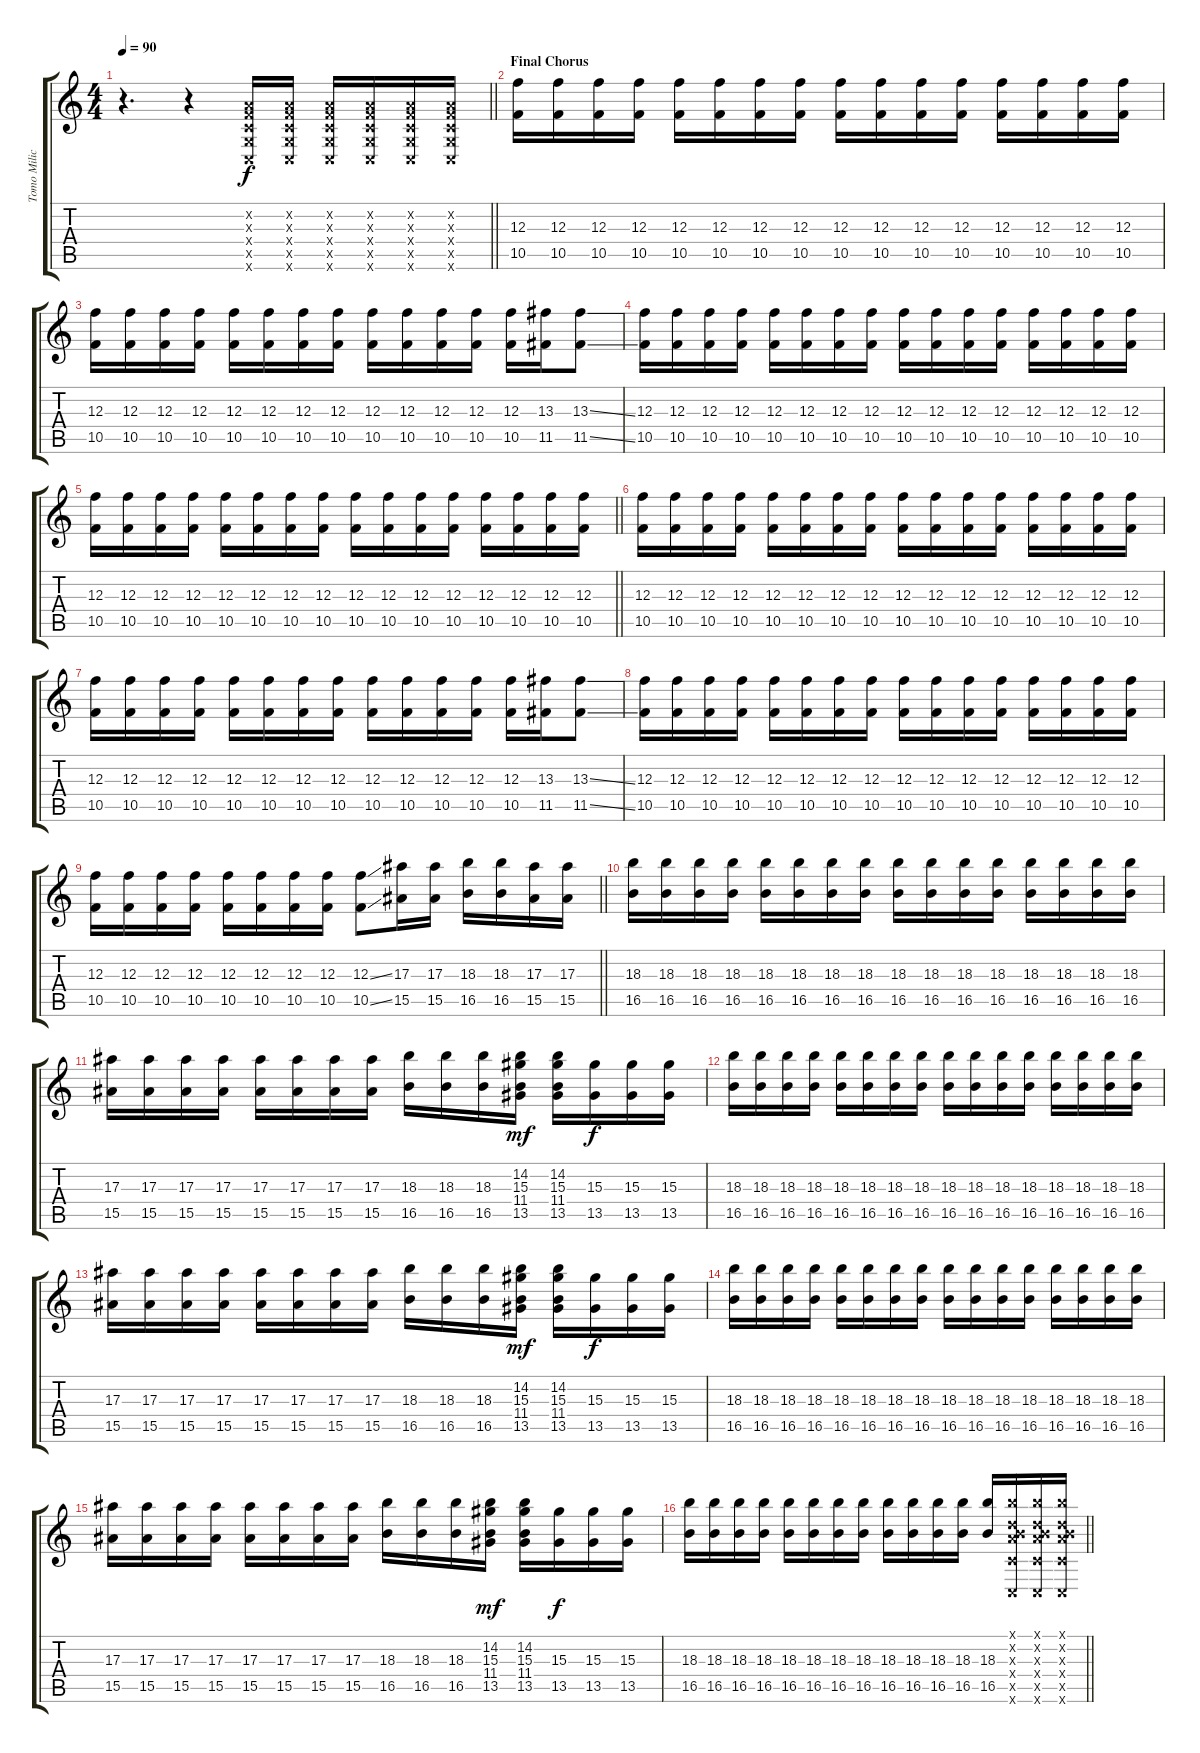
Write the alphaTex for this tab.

\track ("Tomo Milicevic  - Guitar" "Tomo Milic") {instrument overdrivenguitar}
\staff {score tabs}
\tuning (D4 A3 F3 C3 G2 C2) {hide}
\ts (4 4)
\tempo 90
\clef g2
\barLineRight lightlight
\ks c
r.4{d dy f} r.4{volume 13 instrument overdrivenguitar} (0.2{x} 0.3{x} 0.4{x} 0.5{x} 0.6{x}).16 (0.2{x} 0.3{x} 0.4{x} 0.5{x} 0.6{x}).16 (0.2{x} 0.3{x} 0.4{x} 0.5{x} 0.6{x}).16 (0.2{x} 0.3{x} 0.4{x} 0.5{x} 0.6{x}).16 (0.2{x} 0.3{x} 0.4{x} 0.5{x} 0.6{x}).16 (0.2{x} 0.3{x} 0.4{x} 0.5{x} 0.6{x}).16 |
\section ("" "Final Chorus")
(12.3 10.5).16 (12.3 10.5).16 (12.3 10.5).16 (12.3 10.5).16 (12.3 10.5).16 (12.3 10.5).16 (12.3 10.5).16 (12.3 10.5).16 (12.3 10.5).16 (12.3 10.5).16 (12.3 10.5).16 (12.3 10.5).16 (12.3 10.5).16 (12.3 10.5).16 (12.3 10.5).16 (12.3 10.5).16 |
(12.3 10.5).16 (12.3 10.5).16 (12.3 10.5).16 (12.3 10.5).16 (12.3 10.5).16 (12.3 10.5).16 (12.3 10.5).16 (12.3 10.5).16 (12.3 10.5).16 (12.3 10.5).16 (12.3 10.5).16 (12.3 10.5).16 (12.3 10.5).16 (13.3 11.5).16 (13.3{ss} 11.5{ss}).8 |
(12.3 10.5).16 (12.3 10.5).16 (12.3 10.5).16 (12.3 10.5).16 (12.3 10.5).16 (12.3 10.5).16 (12.3 10.5).16 (12.3 10.5).16 (12.3 10.5).16 (12.3 10.5).16 (12.3 10.5).16 (12.3 10.5).16 (12.3 10.5).16 (12.3 10.5).16 (12.3 10.5).16 (12.3 10.5).16 |
\barLineRight lightlight
(12.3 10.5).16 (12.3 10.5).16 (12.3 10.5).16 (12.3 10.5).16 (12.3 10.5).16 (12.3 10.5).16 (12.3 10.5).16 (12.3 10.5).16 (12.3 10.5).16 (12.3 10.5).16 (12.3 10.5).16 (12.3 10.5).16 (12.3 10.5).16 (12.3 10.5).16 (12.3 10.5).16 (12.3 10.5).16 |
(12.3 10.5).16 (12.3 10.5).16 (12.3 10.5).16 (12.3 10.5).16 (12.3 10.5).16 (12.3 10.5).16 (12.3 10.5).16 (12.3 10.5).16 (12.3 10.5).16 (12.3 10.5).16 (12.3 10.5).16 (12.3 10.5).16 (12.3 10.5).16 (12.3 10.5).16 (12.3 10.5).16 (12.3 10.5).16 |
(12.3 10.5).16 (12.3 10.5).16 (12.3 10.5).16 (12.3 10.5).16 (12.3 10.5).16 (12.3 10.5).16 (12.3 10.5).16 (12.3 10.5).16 (12.3 10.5).16 (12.3 10.5).16 (12.3 10.5).16 (12.3 10.5).16 (12.3 10.5).16 (13.3 11.5).16 (13.3{ss} 11.5{ss}).8 |
(12.3 10.5).16 (12.3 10.5).16 (12.3 10.5).16 (12.3 10.5).16 (12.3 10.5).16 (12.3 10.5).16 (12.3 10.5).16 (12.3 10.5).16 (12.3 10.5).16 (12.3 10.5).16 (12.3 10.5).16 (12.3 10.5).16 (12.3 10.5).16 (12.3 10.5).16 (12.3 10.5).16 (12.3 10.5).16 |
\barLineRight lightlight
(12.3 10.5).16 (12.3 10.5).16 (12.3 10.5).16 (12.3 10.5).16 (12.3 10.5).16 (12.3 10.5).16 (12.3 10.5).16 (12.3 10.5).16 (12.3{ss} 10.5{ss}).8 (17.3 15.5).16 (17.3 15.5).16 (18.3 16.5).16 (18.3 16.5).16 (17.3 15.5).16 (17.3 15.5).16 |
\section ("" "")
(18.3 16.5).16{instrument overdrivenguitar} (18.3 16.5).16 (18.3 16.5).16 (18.3 16.5).16 (18.3 16.5).16 (18.3 16.5).16 (18.3 16.5).16 (18.3 16.5).16 (18.3 16.5).16 (18.3 16.5).16 (18.3 16.5).16 (18.3 16.5).16 (18.3 16.5).16 (18.3 16.5).16 (18.3 16.5).16 (18.3 16.5).16 |
(17.3 15.5).16 (17.3 15.5).16 (17.3 15.5).16 (17.3 15.5).16 (17.3 15.5).16 (17.3 15.5).16 (17.3 15.5).16 (17.3 15.5).16 (18.3 16.5).16 (18.3 16.5).16 (18.3 16.5).16 (14.2 15.3 11.4 13.5).16{dy mf} (14.2 15.3 11.4 13.5).16 (15.3 13.5).16{dy f} (15.3 13.5).16 (15.3 13.5).16 |
(18.3 16.5).16{instrument overdrivenguitar} (18.3 16.5).16 (18.3 16.5).16 (18.3 16.5).16 (18.3 16.5).16 (18.3 16.5).16 (18.3 16.5).16 (18.3 16.5).16 (18.3 16.5).16 (18.3 16.5).16 (18.3 16.5).16 (18.3 16.5).16 (18.3 16.5).16 (18.3 16.5).16 (18.3 16.5).16 (18.3 16.5).16 |
(17.3 15.5).16 (17.3 15.5).16 (17.3 15.5).16 (17.3 15.5).16 (17.3 15.5).16 (17.3 15.5).16 (17.3 15.5).16 (17.3 15.5).16 (18.3 16.5).16 (18.3 16.5).16 (18.3 16.5).16 (14.2 15.3 11.4 13.5).16{dy mf} (14.2 15.3 11.4 13.5).16 (15.3 13.5).16{dy f} (15.3 13.5).16 (15.3 13.5).16 |
(18.3 16.5).16{instrument overdrivenguitar} (18.3 16.5).16 (18.3 16.5).16 (18.3 16.5).16 (18.3 16.5).16 (18.3 16.5).16 (18.3 16.5).16 (18.3 16.5).16 (18.3 16.5).16 (18.3 16.5).16 (18.3 16.5).16 (18.3 16.5).16 (18.3 16.5).16 (18.3 16.5).16 (18.3 16.5).16 (18.3 16.5).16 |
(17.3 15.5).16 (17.3 15.5).16 (17.3 15.5).16 (17.3 15.5).16 (17.3 15.5).16 (17.3 15.5).16 (17.3 15.5).16 (17.3 15.5).16 (18.3 16.5).16 (18.3 16.5).16 (18.3 16.5).16 (14.2 15.3 11.4 13.5).16{dy mf} (14.2 15.3 11.4 13.5).16 (15.3 13.5).16{dy f} (15.3 13.5).16 (15.3 13.5).16 |
\barLineRight lightlight
(18.3 16.5).16 (18.3 16.5).16 (18.3 16.5).16 (18.3 16.5).16 (18.3 16.5).16 (18.3 16.5).16 (18.3 16.5).16 (18.3 16.5).16 (18.3 16.5).16 (18.3 16.5).16 (18.3 16.5).16 (18.3 16.5).16 (18.3 16.5).16 (0.1{x} 0.2{x} 18.3{x} 0.4{x} 16.5{x} 0.6{x}).16 (0.1{x} 0.2{x} 18.3{x} 0.4{x} 16.5{x} 0.6{x}).16 (0.1{x} 0.2{x} 18.3{x} 0.4{x} 16.5{x} 0.6{x}).16
